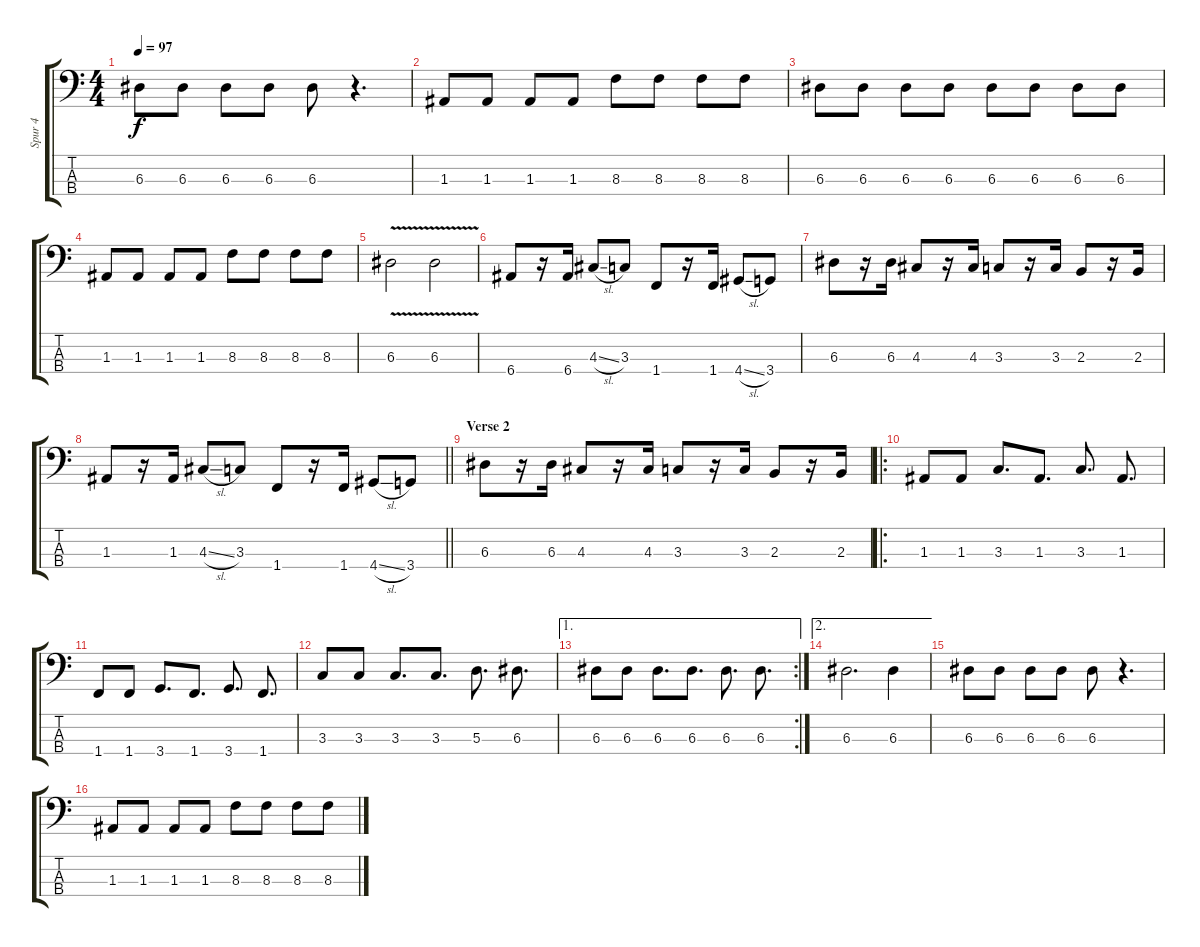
\track ("Spur 4" "Spur 4") {instrument electricbasspick}
\staff {score tabs}
\tuning (G2 D2 A1 E1) {hide}
\ts (4 4)
\tempo 97
\clef f4
\ks c
6.3.8{dy f} 6.3.8 6.3.8 6.3.8 6.3.8 r.4{d} |
1.3.8 1.3.8 1.3.8 1.3.8 8.3.8 8.3.8 8.3.8 8.3.8 |
6.3.8 6.3.8 6.3.8 6.3.8 6.3.8 6.3.8 6.3.8 6.3.8 |
1.3.8 1.3.8 1.3.8 1.3.8 8.3.8 8.3.8 8.3.8 8.3.8 |
6.3{v}.2 6.3{v}.2 |
6.4.8 r.16 6.4.16 4.3{sl}.8 3.3.8 1.4.8 r.16 1.4.16 4.4{sl}.8 3.4.8 |
6.3.8 r.16 6.3.16 4.3.8 r.16 4.3.16 3.3.8 r.16 3.3.16 2.3.8 r.16 2.3.16 |
\barLineRight lightlight
1.3.8 r.16 1.3.16 4.3{sl}.8 3.3.8 1.4.8 r.16 1.4.16 4.4{sl}.8 3.4.8 |
\section ("" "Verse 2")
6.3.8 r.16 6.3.16 4.3.8 r.16 4.3.16 3.3.8 r.16 3.3.16 2.3.8 r.16 2.3.16 |
\ro
1.3.8 1.3.8 3.3.8{d} 1.3.8{d} 3.3.8{d} 1.3.8{d} |
1.4.8 1.4.8 3.4.8{d} 1.4.8{d} 3.4.8{d} 1.4.8{d} |
3.3.8 3.3.8 3.3.8{d} 3.3.8{d} 5.3.8{d} 6.3.8{d} |
\ae 1
\rc 2
6.3.8 6.3.8 6.3.8{d} 6.3.8{d} 6.3.8{d} 6.3.8{d} |
\ae 2
6.3.2{d} 6.3.4 |
6.3.8 6.3.8 6.3.8 6.3.8 6.3.8 r.4{d} |
1.3.8 1.3.8 1.3.8 1.3.8 8.3.8 8.3.8 8.3.8 8.3.8
